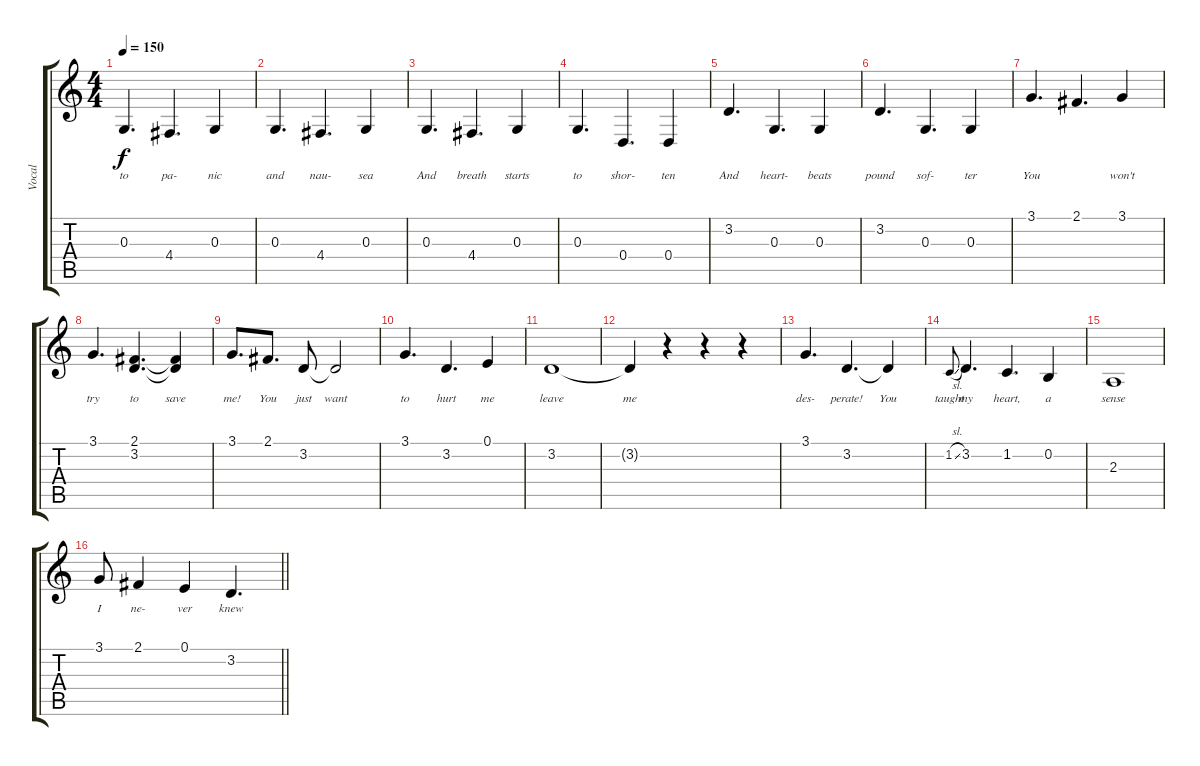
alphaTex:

\track ("Vocal" "Vocal") {instrument clarinet}
\staff {score tabs}
\tuning (E4 B3 G3 D3 A2 E2) {hide}
\ts (4 4)
\tempo 150
\clef g2
\ks c
0.3.4{d lyrics (0 "to") lyrics (1 "") lyrics (2 "") lyrics (3 "") lyrics (4 "") dy f} 4.4.4{d lyrics (0 "pa-") lyrics (1 "") lyrics (2 "") lyrics (3 "") lyrics (4 "")} 0.3.4{lyrics (0 "nic") lyrics (1 "") lyrics (2 "") lyrics (3 "") lyrics (4 "")} |
0.3.4{d lyrics (0 "and") lyrics (1 "") lyrics (2 "") lyrics (3 "") lyrics (4 "")} 4.4.4{d lyrics (0 "nau-") lyrics (1 "") lyrics (2 "") lyrics (3 "") lyrics (4 "")} 0.3.4{lyrics (0 "sea") lyrics (1 "") lyrics (2 "") lyrics (3 "") lyrics (4 "")} |
0.3.4{d lyrics (0 "And") lyrics (1 "") lyrics (2 "") lyrics (3 "") lyrics (4 "")} 4.4.4{d lyrics (0 "breath") lyrics (1 "") lyrics (2 "") lyrics (3 "") lyrics (4 "")} 0.3.4{lyrics (0 "starts") lyrics (1 "") lyrics (2 "") lyrics (3 "") lyrics (4 "")} |
0.3.4{d lyrics (0 "to") lyrics (1 "") lyrics (2 "") lyrics (3 "") lyrics (4 "")} 0.4.4{d lyrics (0 "shor-") lyrics (1 "") lyrics (2 "") lyrics (3 "") lyrics (4 "")} 0.4.4{lyrics (0 "ten") lyrics (1 "") lyrics (2 "") lyrics (3 "") lyrics (4 "")} |
3.2.4{d lyrics (0 "And") lyrics (1 "") lyrics (2 "") lyrics (3 "") lyrics (4 "")} 0.3.4{d lyrics (0 "heart-") lyrics (1 "") lyrics (2 "") lyrics (3 "") lyrics (4 "")} 0.3.4{lyrics (0 "beats") lyrics (1 "") lyrics (2 "") lyrics (3 "") lyrics (4 "")} |
3.2.4{d lyrics (0 "pound") lyrics (1 "") lyrics (2 "") lyrics (3 "") lyrics (4 "")} 0.3.4{d lyrics (0 "sof-") lyrics (1 "") lyrics (2 "") lyrics (3 "") lyrics (4 "")} 0.3.4{lyrics (0 "ter") lyrics (1 "") lyrics (2 "") lyrics (3 "") lyrics (4 "")} |
3.1.4{d lyrics (0 "You") lyrics (1 "") lyrics (2 "") lyrics (3 "") lyrics (4 "")} 2.1.4{d lyrics (0 "") lyrics (1 "") lyrics (2 "") lyrics (3 "") lyrics (4 "")} 3.1.4{lyrics (0 "won't") lyrics (1 "") lyrics (2 "") lyrics (3 "") lyrics (4 "")} |
3.1.4{d lyrics (0 "try") lyrics (1 "") lyrics (2 "") lyrics (3 "") lyrics (4 "")} (2.1 3.2).4{d lyrics (0 "to") lyrics (1 "") lyrics (2 "") lyrics (3 "") lyrics (4 "")} (2.1{t} 3.2{t}).4{lyrics (0 "save") lyrics (1 "") lyrics (2 "") lyrics (3 "") lyrics (4 "")} |
3.1.8{d lyrics (0 "me!") lyrics (1 "") lyrics (2 "") lyrics (3 "") lyrics (4 "")} 2.1.8{d lyrics (0 "You") lyrics (1 "") lyrics (2 "") lyrics (3 "") lyrics (4 "")} 3.2.8{lyrics (0 "just") lyrics (1 "") lyrics (2 "") lyrics (3 "") lyrics (4 "")} 3.2{t}.2{lyrics (0 "want") lyrics (1 "") lyrics (2 "") lyrics (3 "") lyrics (4 "")} |
3.1.4{d lyrics (0 "to") lyrics (1 "") lyrics (2 "") lyrics (3 "") lyrics (4 "")} 3.2.4{d lyrics (0 "hurt") lyrics (1 "") lyrics (2 "") lyrics (3 "") lyrics (4 "")} 0.1.4{lyrics (0 "me") lyrics (1 "") lyrics (2 "") lyrics (3 "") lyrics (4 "")} |
3.2.1{lyrics (0 "leave") lyrics (1 "") lyrics (2 "") lyrics (3 "") lyrics (4 "")} |
3.2{t}.4{lyrics (0 "me") lyrics (1 "") lyrics (2 "") lyrics (3 "") lyrics (4 "")} r.4 r.4 r.4 |
3.1.4{d lyrics (0 "des-") lyrics (1 "") lyrics (2 "") lyrics (3 "") lyrics (4 "")} 3.2.4{d lyrics (0 "perate!") lyrics (1 "") lyrics (2 "") lyrics (3 "") lyrics (4 "")} 3.2{t}.4{lyrics (0 "You") lyrics (1 "") lyrics (2 "") lyrics (3 "") lyrics (4 "")} |
1.2{sl}.8{lyrics (0 "taught") lyrics (1 "") lyrics (2 "") lyrics (3 "") lyrics (4 "") gr onbeat} 3.2.4{d lyrics (0 "my") lyrics (1 "") lyrics (2 "") lyrics (3 "") lyrics (4 "")} 1.2.4{d lyrics (0 "heart,") lyrics (1 "") lyrics (2 "") lyrics (3 "") lyrics (4 "")} 0.2.4{lyrics (0 "a") lyrics (1 "") lyrics (2 "") lyrics (3 "") lyrics (4 "")} |
2.3.1{lyrics (0 "sense") lyrics (1 "") lyrics (2 "") lyrics (3 "") lyrics (4 "")} |
\barLineRight lightlight
3.1.8{lyrics (0 "I") lyrics (1 "") lyrics (2 "") lyrics (3 "") lyrics (4 "")} 2.1.4{lyrics (0 "ne-") lyrics (1 "") lyrics (2 "") lyrics (3 "") lyrics (4 "")} 0.1.4{lyrics (0 "ver") lyrics (1 "") lyrics (2 "") lyrics (3 "") lyrics (4 "")} 3.2.4{d lyrics (0 "knew") lyrics (1 "") lyrics (2 "") lyrics (3 "") lyrics (4 "")}
